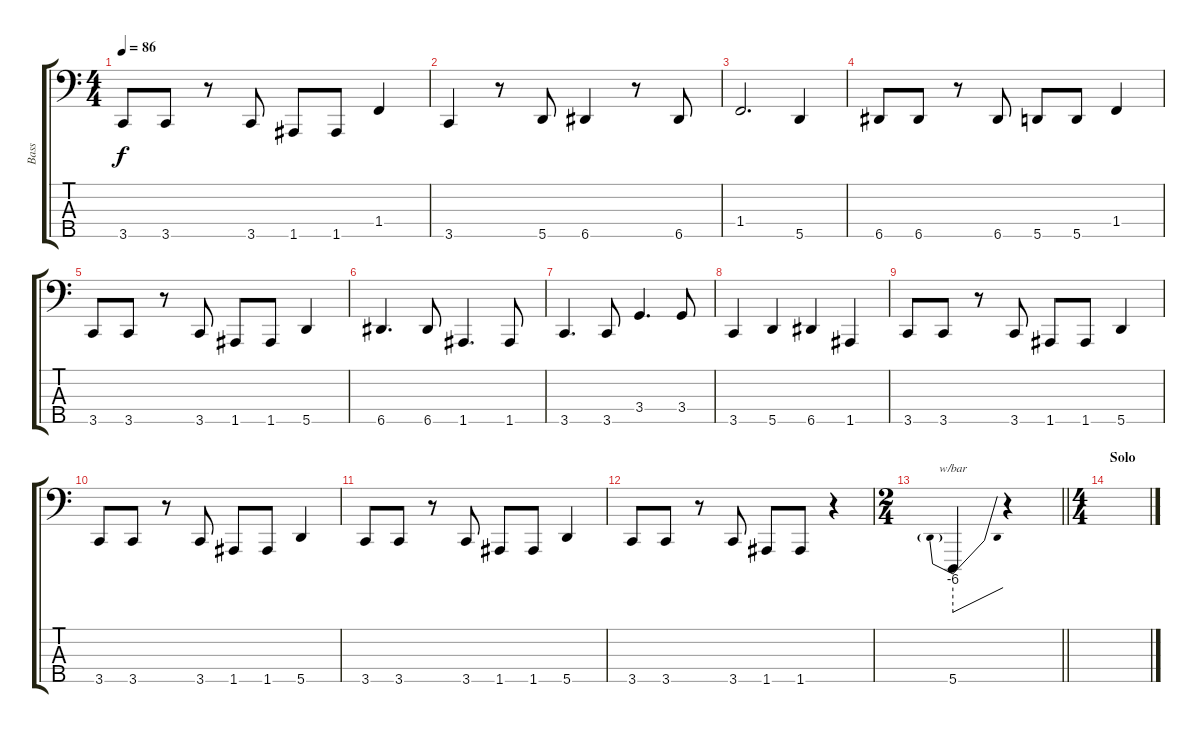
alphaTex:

\track ("Bass" "Bass") {instrument electricbasspick}
\staff {score tabs}
\tuning (G2 D2 A1 E1 A0) {hide}
\ts (4 4)
\tempo 86
\clef f4
\ks c
3.5.8{dy f} 3.5.8 r.8 3.5.8 1.5.8 1.5.8 1.4.4 |
3.5.4 r.8 5.5.8 6.5.4 r.8 6.5.8 |
1.4.2{d} 5.5.4 |
6.5.8 6.5.8 r.8 6.5.8 5.5.8 5.5.8 1.4.4 |
3.5.8 3.5.8 r.8 3.5.8 1.5.8 1.5.8 5.5.4 |
6.5.4{d} 6.5.8 1.5.4{d} 1.5.8 |
3.5.4{d} 3.5.8 3.4.4{d} 3.4.8 |
3.5.4 5.5.4 6.5.4 1.5.4 |
3.5.8 3.5.8 r.8 3.5.8 1.5.8 1.5.8 5.5.4 |
3.5.8 3.5.8 r.8 3.5.8 1.5.8 1.5.8 5.5.4 |
3.5.8 3.5.8 r.8 3.5.8 1.5.8 1.5.8 5.5.4 |
3.5.8 3.5.8 r.8 3.5.8 1.5.8 1.5.8 r.4 |
\ts (2 4)
\barLineRight lightlight
5.5.4{tbe (predivedive default 0 -24 60 0)} r.4 |
\ts (4 4)
\section ("" "Solo")
